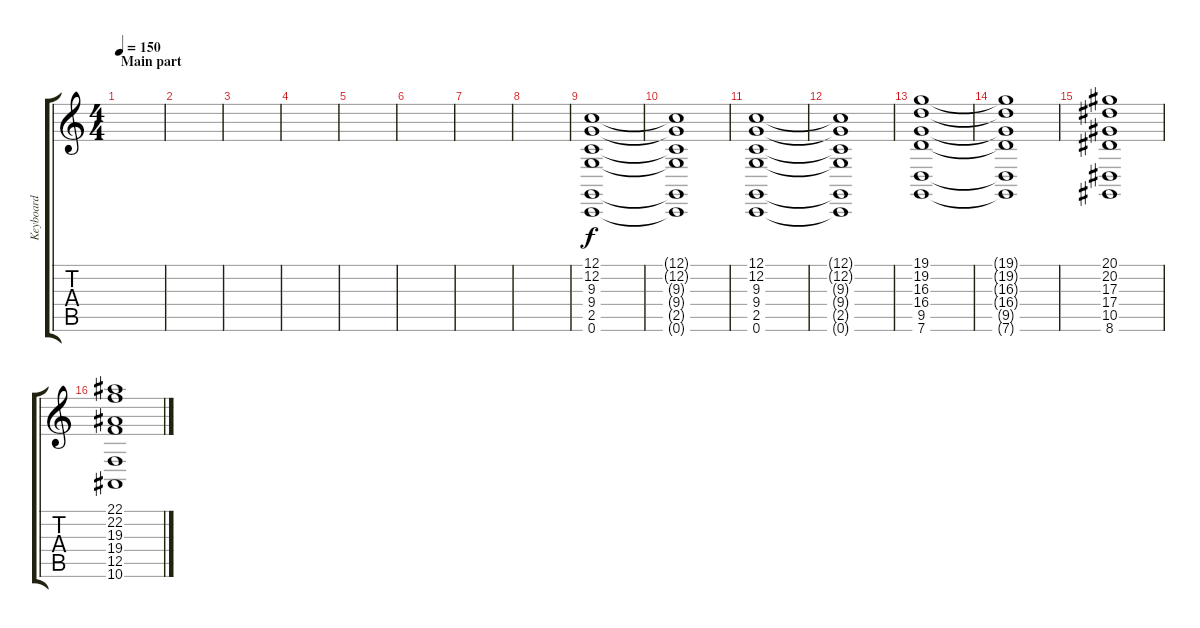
\track ("Keyboard" "Keyboard") {instrument pad4choir}
\staff {score tabs}
\tuning (C4 G3 Eb3 Bb2 F2 C2) {hide}
\ts (4 4)
\section ("" "Main part")
\tempo 150
\clef g2
\ks c
|
|
|
|
|
|
|
|
(12.1 12.2 9.3 9.4 2.5 0.6).1 |
(12.1{t} 12.2{t} 9.3{t} 9.4{t} 2.5{t} 0.6{t}).1 |
(12.1 12.2 9.3 9.4 2.5 0.6).1 |
(12.1{t} 12.2{t} 9.3{t} 9.4{t} 2.5{t} 0.6{t}).1 |
(19.1 19.2 16.3 16.4 9.5 7.6).1 |
(19.1{t} 19.2{t} 16.3{t} 16.4{t} 9.5{t} 7.6{t}).1 |
(20.1 20.2 17.3 17.4 10.5 8.6).1 |
(22.1 22.2 19.3 19.4 12.5 10.6).1
